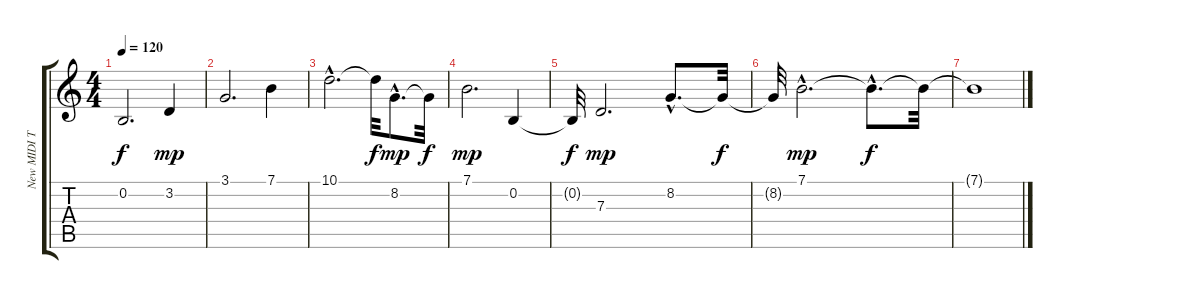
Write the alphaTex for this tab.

\track ("New MIDI Track" "New MIDI T") {instrument pad1newage}
\staff {score tabs}
\tuning (E4 B3 G3 D3 A2 E2) {hide}
\ts (4 4)
\tempo 120
\clef g2
\ks c
0.2{t}.2{d dy f} 3.2.4{dy mp} |
3.1.2{d} 7.1.4 |
10.1{hac}.2{d} 10.1{t}.32{dy f} 8.2{hac}.8{d dy mp} 8.2{t}.32{dy f} |
7.1.2{d dy mp} 0.2.4 |
0.2{t}.32{dy f} 7.3.2{d dy mp} 8.2{hac}.8{d} 8.2{t}.32{dy f} |
8.2{t}.32 7.1{hac}.2{d dy mp} 7.1{hac t}.8{d dy f} 7.1{t}.32 |
7.1{t}.1
